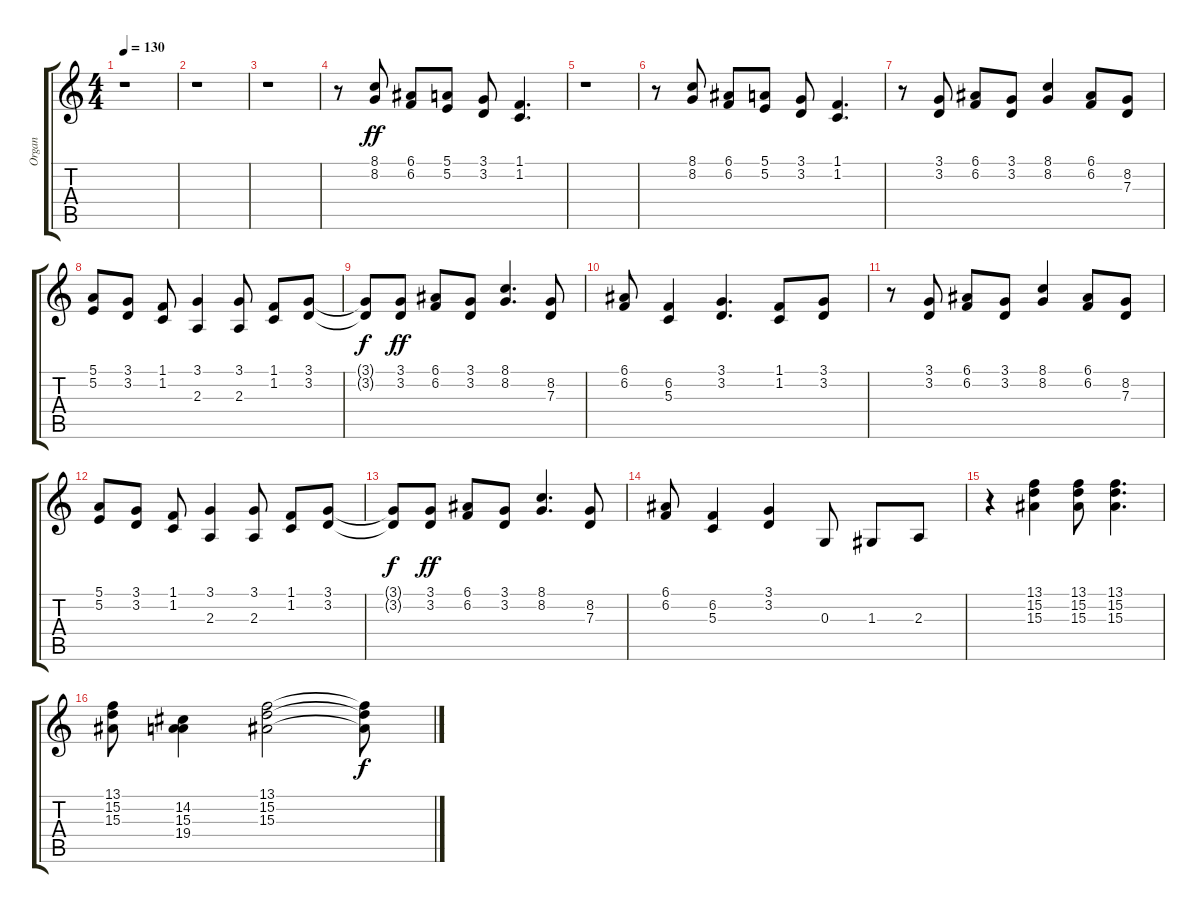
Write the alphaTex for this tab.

\track ("Organ" "Organ") {instrument drawbarorgan}
\staff {score tabs}
\tuning (E4 B3 G3 D3 A2 E2) {hide}
\ts (4 4)
\tempo 130
\clef g2
\ks c
r.1{dy ff instrument drawbarorgan} |
r.1 |
r.1 |
r.8 (8.1 8.2).8 (6.1 6.2).8 (5.1 5.2).8 (3.1 3.2).8 (1.1 1.2).4{d} |
r.1 |
r.8 (8.1 8.2).8 (6.1 6.2).8 (5.1 5.2).8 (3.1 3.2).8 (1.1 1.2).4{d} |
r.8 (3.1 3.2).8 (6.1 6.2).8 (3.1 3.2).8 (8.1 8.2).4 (6.1 6.2).8 (8.2 7.3).8 |
(5.1 5.2).8 (3.1 3.2).8 (1.1 1.2).8 (3.1 2.3).4 (3.1 2.3).8 (1.1 1.2).8 (3.1 3.2).8 |
(3.1{t} 3.2{t}).8{dy f} (3.1 3.2).8{dy ff} (6.1 6.2).8 (3.1 3.2).8 (8.1 8.2).4{d} (8.2 7.3).8 |
(6.1 6.2).8 (6.2 5.3).4 (3.1 3.2).4{d} (1.1 1.2).8 (3.1 3.2).8 |
r.8 (3.1 3.2).8 (6.1 6.2).8 (3.1 3.2).8 (8.1 8.2).4 (6.1 6.2).8 (8.2 7.3).8 |
(5.1 5.2).8 (3.1 3.2).8 (1.1 1.2).8 (3.1 2.3).4 (3.1 2.3).8 (1.1 1.2).8 (3.1 3.2).8 |
(3.1{t} 3.2{t}).8{dy f} (3.1 3.2).8{dy ff} (6.1 6.2).8 (3.1 3.2).8 (8.1 8.2).4{d} (8.2 7.3).8 |
(6.1 6.2).8 (6.2 5.3).4 (3.1 3.2).4 0.3.8 1.3.8 2.3.8 |
r.4 (13.1 15.2 15.3).4 (13.1 15.2 15.3).8 (13.1 15.2 15.3).4{d} |
(13.1 15.2 15.3).8 (14.2 15.3 19.4).4 (13.1 15.2 15.3).2 (13.1{t} 15.2{t} 15.3{t}).8{dy f}
